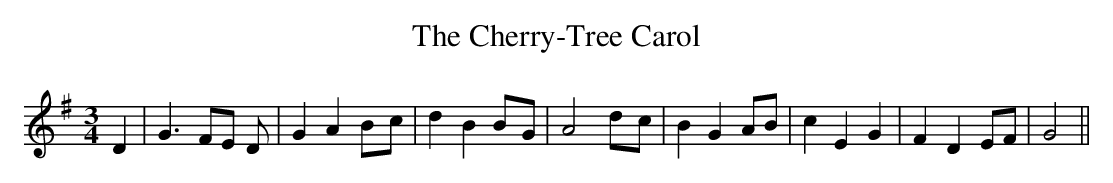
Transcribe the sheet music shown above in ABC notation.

X:1
T:The Cherry-Tree Carol
M:3/4
L:1/8
K:G
 D2| G3 FE D| G2 A2B-c| d2 B2B-G| A4d-c| B2 G2 AB| c2 E2 G2| F2 D2 EF|\
 G4||
